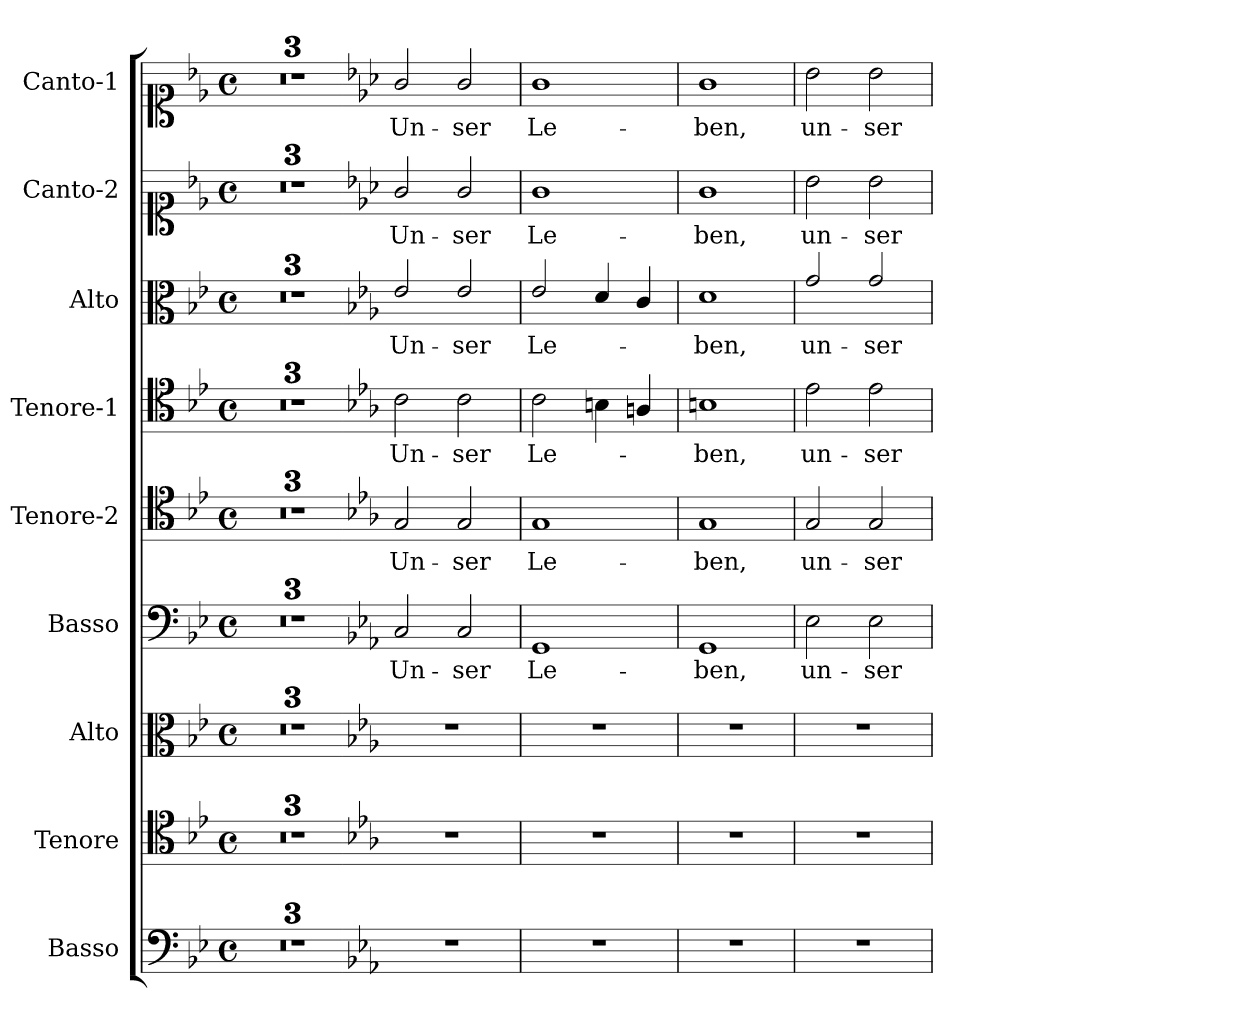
**kern	**kern	**kern	**kern	**text	**kern	**text	**kern	**text	**kern	**text	**kern	**text	**kern	**text
*part9	*part8	*part7	*part6	*part6	*part5	*part5	*part4	*part4	*part3	*part3	*part2	*part2	*part1	*part1
*staff9	*staff8	*staff7	*staff6	*staff6	*staff5	*staff5	*staff4	*staff4	*staff3	*staff3	*staff2	*staff2	*staff1	*staff1
*I"Basso	*I"Tenore	*I"Alto	*I"Basso	*	*I"Tenore-2	*	*I"Tenore-1	*	*I"Alto	*	*I"Canto-2	*	*I"Canto-1	*
*I'B	*I'T	*I'A	*I'B	*	*I'T2	*	*I'T1	*	*I'A	*	*I'C2	*	*I'C1	*
*clefF4	*clefC4	*clefC3	*clefF4	*	*clefC4	*	*clefC4	*	*clefC3	*	*clefC1	*	*clefC1	*
*k[b-e-]	*k[b-e-]	*k[b-e-]	*k[b-e-]	*	*k[b-e-]	*	*k[b-e-]	*	*k[b-e-]	*	*k[b-e-]	*	*k[b-e-]	*
*B-:	*B-:	*B-:	*B-:	*	*B-:	*	*B-:	*	*B-:	*	*B-:	*	*B-:	*
*M4/4	*M4/4	*M4/4	*M4/4	*	*M4/4	*	*M4/4	*	*M4/4	*	*M4/4	*	*M4/4	*
*met(c)	*met(c)	*met(c)	*met(c)	*	*met(c)	*	*met(c)	*	*met(c)	*	*met(c)	*	*met(c)	*
=1	=1	=1	=1	=1	=1	=1	=1	=1	=1	=1	=1	=1	=1	=1
1ryy	1ryy	1ryy	1ryy	.	1ryy	.	1ryy	.	1ryy	.	1ryy	.	1ryy	.
=2	=2	=2	=2	=2	=2	=2	=2	=2	=2	=2	=2	=2	=2	=2
1r	1r	1r	1r	.	1r	.	1r	.	1r	.	1r	.	1r	.
=3	=3	=3	=3	=3	=3	=3	=3	=3	=3	=3	=3	=3	=3	=3
*	*clefGv2	*clefG2	*	*	*clefGv2	*	*clefGv2	*	*clefG2	*	*clefG2	*	*clefG2	*
1ryy	1ryy	1ryy	1ryy	.	1ryy	.	1ryy	.	1ryy	.	1ryy	.	1ryy	.
=3X1-	=3X1-	=3X1-	=3X1-	=3X1-	=3X1-	=3X1-	=3X1-	=3X1-	=3X1-	=3X1-	=3X1-	=3X1-	=3X1-	=3X1-
*k[b-e-a-]	*k[b-e-a-]	*k[b-e-a-]	*k[b-e-a-]	*	*k[b-e-a-]	*	*k[b-e-a-]	*	*k[b-e-a-]	*	*k[b-e-a-]	*	*k[b-e-a-]	*
*E-:	*E-:	*E-:	*E-:	*	*E-:	*	*E-:	*	*E-:	*	*E-:	*	*E-:	*
!	!	!	!	!LO:LY:b	!	!LO:LY:b	!	!LO:LY:b	!	!LO:LY:b	!	!LO:LY:b	!	!LO:LY:b
1r	1r	1r	2C/	Un-	2G/	Un-	2c\	Un-	2e-/	Un-	2g/	Un-	2g/	Un-
!	!	!	!	!LO:LY:b	!	!LO:LY:b	!	!LO:LY:b	!	!LO:LY:b	!	!LO:LY:b	!	!LO:LY:b
.	.	.	2C/	-ser	2G/	-ser	2c\	-ser	2e-/	-ser	2g/	-ser	2g/	-ser
=4	=4	=4	=4	=4	=4	=4	=4	=4	=4	=4	=4	=4	=4	=4
!	!	!	!	!LO:LY:b	!	!LO:LY:b	!	!LO:LY:b	!	!LO:LY:b	!	!LO:LY:b	!	!LO:LY:b
1r	1r	1r	1GG	Le-	1G	Le-	2c\	Le-	2e-/	Le-	1g	Le-	1g	Le-
.	.	.	.	.	.	.	4Bn\	.	4d/	.	.	.	.	.
.	.	.	.	.	.	.	4An/	.	4c/	.	.	.	.	.
=5	=5	=5	=5	=5	=5	=5	=5	=5	=5	=5	=5	=5	=5	=5
!	!	!	!	!LO:LY:b	!	!LO:LY:b	!	!LO:LY:b	!	!LO:LY:b	!	!LO:LY:b	!	!LO:LY:b
1r	1r	1r	1GG	-ben,	1G	-ben,	1Bn	-ben,	1d	-ben,	1g	-ben,	1g	-ben,
=6	=6	=6	=6	=6	=6	=6	=6	=6	=6	=6	=6	=6	=6	=6
!	!	!	!	!LO:LY:b	!	!LO:LY:b	!	!LO:LY:b	!	!LO:LY:b	!	!LO:LY:b	!	!LO:LY:b
1r	1r	1r	2E-\	un-	2G/	un-	2e-\	un-	2g/	un-	2b-\	un-	2b-\	un-
!	!	!	!	!LO:LY:b	!	!LO:LY:b	!	!LO:LY:b	!	!LO:LY:b	!	!LO:LY:b	!	!LO:LY:b
.	.	.	2E-\	-ser	2G/	-ser	2e-\	-ser	2g/	-ser	2b-\	-ser	2b-\	-ser
=	=	=	=	=	=	=	=	=	=	=	=	=	=	=
*-	*-	*-	*-	*-	*-	*-	*-	*-	*-	*-	*-	*-	*-	*-
